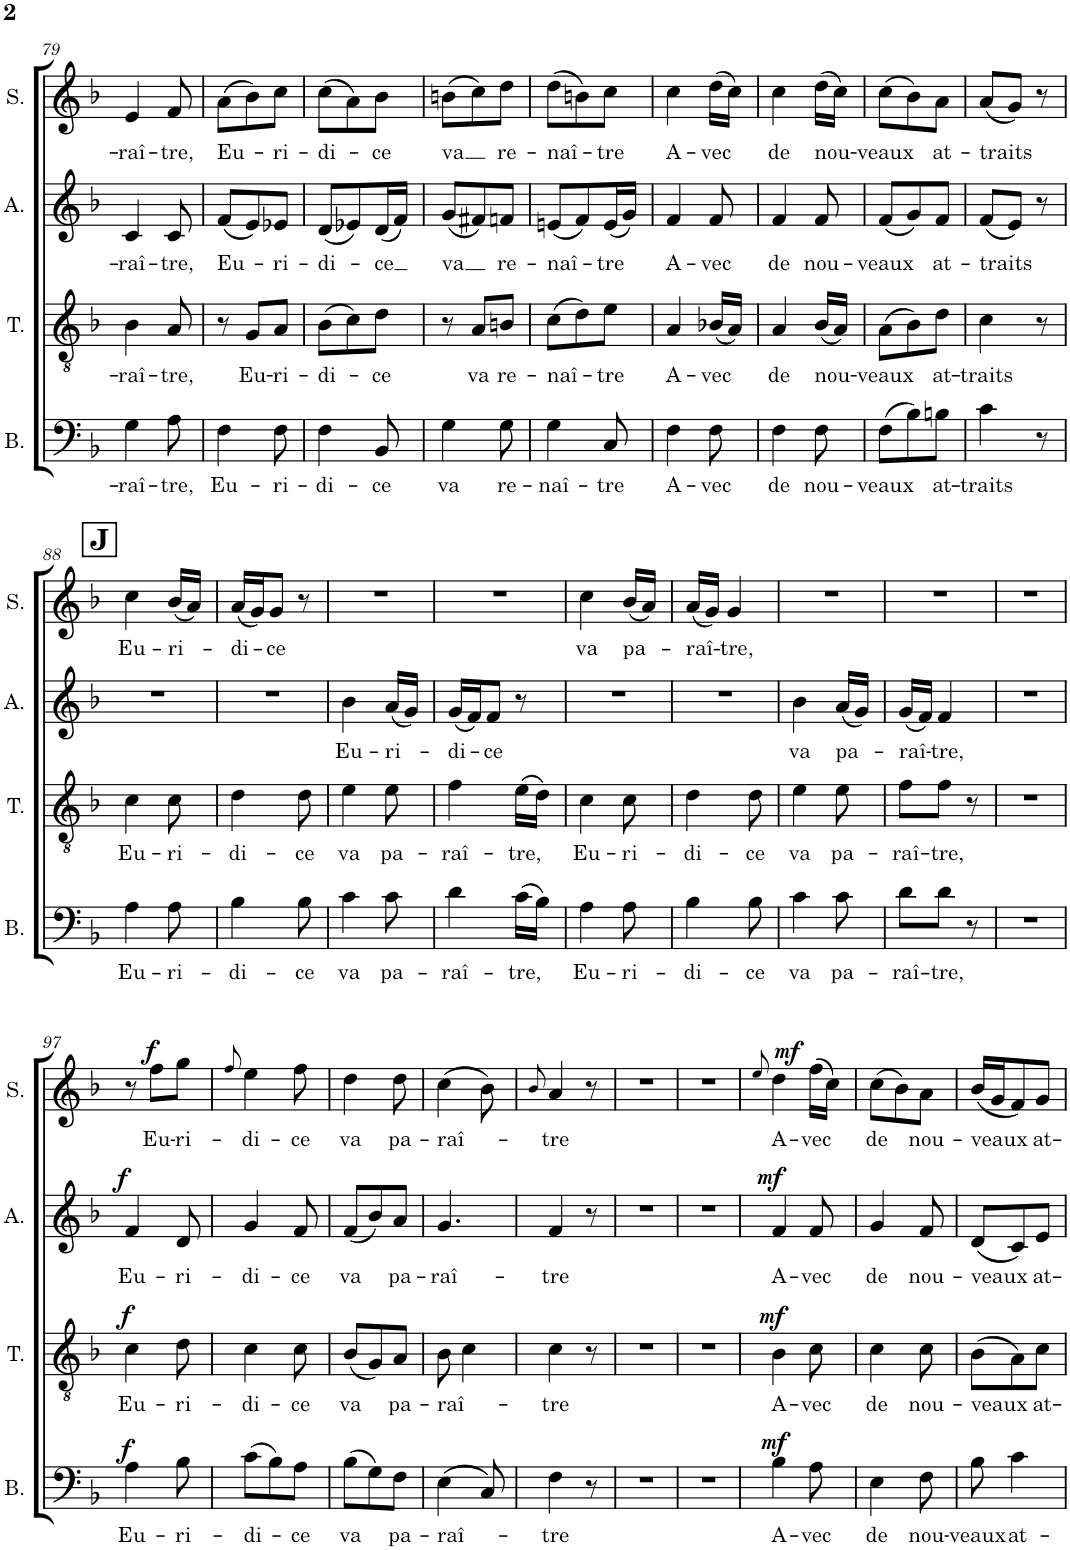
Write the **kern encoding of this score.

**kern	**text	**dynam	**kern	**text	**dynam	**kern	**text	**dynam	**kern	**text	**dynam
*part4	*part4	*part4	*part3	*part3	*part3	*part2	*part2	*part2	*part1	*part1	*part1
*staff4	*staff4	*staff4	*staff3	*staff3	*staff3	*staff2	*staff2	*staff2	*staff1	*staff1	*staff1
*I"Bass	*	*	*I"Tenor	*	*	*I"Alto	*	*	*I"Soprano	*	*
*I'B.	*	*	*I'T.	*	*	*I'A.	*	*	*I'S.	*	*
!!LO:PB:g=z
*clefF4	*	*	*clefGv2	*	*	*clefG2	*	*	*clefG2	*	*
*k[b-]	*	*	*k[b-]	*	*	*k[b-]	*	*	*k[b-]	*	*
*M3/8	*	*	*M3/8	*	*	*M3/8	*	*	*M3/8	*	*
=79	=79	=79	=79	=79	=79	=79	=79	=79	=79	=79	=79
!	!LO:LY:b	!	!	!LO:LY:b	!	!	!LO:LY:b	!	!	!LO:LY:b	!
4G\	-raî-	.	4B-\	-raî-	.	4c/	-raî-	.	4e/	-raî-	.
!	!LO:LY:b	!	!	!LO:LY:b	!	!	!LO:LY:b	!	!	!LO:LY:b	!
8A\	-tre,	.	8A/	-tre,	.	8c/	-tre,	.	8f/	-tre,	.
=80	=80	=80	=80	=80	=80	=80	=80	=80	=80	=80	=80
!	!LO:LY:b	!	!	!	!	!	!LO:LY:b	!	!	!LO:LY:b	!
4F\	Eu-	.	8r	.	.	(8f/L	Eu-	.	(8a\L	Eu-	.
!	!	!	!	!LO:LY:b	!	!	!	!	!	!	!
.	.	.	8G/L	Eu-	.	8e/)	.	.	8b-\)	.	.
!	!LO:LY:b	!	!	!LO:LY:b	!	!	!LO:LY:b	!	!	!LO:LY:b	!
8F\	-ri-	.	8A/J	-ri-	.	8e-X/J	-ri-	.	8cc\J	-ri-	.
=81	=81	=81	=81	=81	=81	=81	=81	=81	=81	=81	=81
!	!LO:LY:b	!	!	!LO:LY:b	!	!	!LO:LY:b	!	!	!LO:LY:b	!
4F\	-di-	.	(8B-\L	-di-	.	(8d/L	-di-	.	(8cc\L	-di-	.
.	.	.	8c\)	.	.	8e-X/)	.	.	8a\)	.	.
!	!LO:LY:b	!	!	!LO:LY:b	!	!	!LO:LY:b	!	!	!LO:LY:b	!
8BB-/	ce	.	8d\J	ce	.	(16d/L	ce	.	8b-\J	ce	.
.	.	.	.	.	.	16f/JJ)	.	.	.	.	.
=82	=82	=82	=82	=82	=82	=82	=82	=82	=82	=82	=82
!	!LO:LY:b	!	!	!	!	!	!LO:LY:b	!	!	!LO:LY:b	!
4G\	va	.	8r	.	.	(8g/L	va	.	(8bn\L	va	.
!	!	!	!	!LO:LY:b	!	!	!	!	!	!	!
.	.	.	8A/L	va	.	8f#X/)	.	.	8cc\)	.	.
!	!LO:LY:b	!	!	!LO:LY:b	!	!	!LO:LY:b	!	!	!LO:LY:b	!
8G\	re-	.	8Bn/J	re-	.	8fn/J	re-	.	8dd\J	re-	.
=83	=83	=83	=83	=83	=83	=83	=83	=83	=83	=83	=83
!	!LO:LY:b	!	!	!LO:LY:b	!	!	!LO:LY:b	!	!	!LO:LY:b	!
4G\	-naî-	.	(8c\L	-naî-	.	(8en/L	-naî-	.	(8dd\L	-naî-	.
.	.	.	8d\)	.	.	8f/)	.	.	8bn\)	.	.
!	!LO:LY:b	!	!	!LO:LY:b	!	!	!LO:LY:b	!	!	!LO:LY:b	!
8C/	-tre	.	8e\J	-tre	.	(16e/L	-tre	.	8cc\J	-tre	.
.	.	.	.	.	.	16g/JJ)	.	.	.	.	.
=84	=84	=84	=84	=84	=84	=84	=84	=84	=84	=84	=84
!	!LO:LY:b	!	!	!LO:LY:b	!	!	!LO:LY:b	!	!	!LO:LY:b	!
4F\	A-	.	4A/	A-	.	4f/	A-	.	4cc\	A-	.
!	!LO:LY:b	!	!	!LO:LY:b	!	!	!LO:LY:b	!	!	!LO:LY:b	!
8F\	-vec	.	(16B-X/LL	-vec	.	8f/	-vec	.	(16dd\LL	-vec	.
.	.	.	16A/JJ)	.	.	.	.	.	16cc\JJ)	.	.
=85	=85	=85	=85	=85	=85	=85	=85	=85	=85	=85	=85
!	!LO:LY:b	!	!	!LO:LY:b	!	!	!LO:LY:b	!	!	!LO:LY:b	!
4F\	de	.	4A/	de	.	4f/	de	.	4cc\	de	.
!	!LO:LY:b	!	!	!LO:LY:b	!	!	!LO:LY:b	!	!	!LO:LY:b	!
8F\	nou-	.	(16B-/LL	nou-	.	8f/	nou-	.	(16dd\LL	nou-	.
.	.	.	16A/JJ)	.	.	.	.	.	16cc\JJ)	.	.
=86	=86	=86	=86	=86	=86	=86	=86	=86	=86	=86	=86
!	!LO:LY:b	!	!	!LO:LY:b	!	!	!LO:LY:b	!	!	!LO:LY:b	!
(8F\L	-veaux	.	(8A\L	-veaux	.	(8f/L	-veaux	.	(8cc\L	-veaux	.
8B-\)	.	.	8B-\)	.	.	8g/)	.	.	8b-\)	.	.
!	!LO:LY:b	!	!	!LO:LY:b	!	!	!LO:LY:b	!	!	!LO:LY:b	!
8Bn\J	at-	.	8d\J	at-	.	8f/J	at-	.	8a\J	at-	.
=87	=87	=87	=87	=87	=87	=87	=87	=87	=87	=87	=87
!	!LO:LY:b	!	!	!LO:LY:b	!	!	!LO:LY:b	!	!	!LO:LY:b	!
4c\	-traits	.	4c\	-traits	.	(8f/L	-traits	.	(8a/L	-traits	.
.	.	.	.	.	.	8e/J)	.	.	8g/J)	.	.
8r	.	.	8r	.	.	8r	.	.	8r	.	.
!!LO:LB:g=z
!!LO:REH:place=s1:a:B:cj:fs=14:t=J
=88	=88	=88	=88	=88	=88	=88	=88	=88	=88	=88	=88
!	!LO:LY:b	!	!	!LO:LY:b	!	!	!	!	!	!LO:LY:b	!
4A\	Eu-	.	4c\	Eu-	.	4.r	.	.	4cc\	Eu-	.
!	!LO:LY:b	!	!	!LO:LY:b	!	!	!	!	!	!LO:LY:b	!
8A\	-ri-	.	8c\	-ri-	.	.	.	.	(16b-/LL	-ri-	.
.	.	.	.	.	.	.	.	.	16a/JJ)	.	.
=89	=89	=89	=89	=89	=89	=89	=89	=89	=89	=89	=89
!	!LO:LY:b	!	!	!LO:LY:b	!	!	!	!	!	!LO:LY:b	!
4B-\	-di-	.	4d\	-di-	.	4.r	.	.	(16a/LL	-di-	.
.	.	.	.	.	.	.	.	.	16g/J)	.	.
!	!	!	!	!	!	!	!	!	!	!LO:LY:b	!
.	.	.	.	.	.	.	.	.	8g/J	-ce	.
!	!LO:LY:b	!	!	!LO:LY:b	!	!	!	!	!	!	!
8B-\	-ce	.	8d\	-ce	.	.	.	.	8r	.	.
=90	=90	=90	=90	=90	=90	=90	=90	=90	=90	=90	=90
!	!LO:LY:b	!	!	!LO:LY:b	!	!	!LO:LY:b	!	!	!	!
4c\	va	.	4e\	va	.	4b-\	Eu-	.	4.r	.	.
!	!LO:LY:b	!	!	!LO:LY:b	!	!	!LO:LY:b	!	!	!	!
8c\	pa-	.	8e\	pa-	.	(16a/LL	-ri-	.	.	.	.
.	.	.	.	.	.	16g/JJ)	.	.	.	.	.
=91	=91	=91	=91	=91	=91	=91	=91	=91	=91	=91	=91
!	!LO:LY:b	!	!	!LO:LY:b	!	!	!LO:LY:b	!	!	!	!
4d\	-raî-	.	4f\	-raî-	.	(16g/LL	-di-	.	4.r	.	.
.	.	.	.	.	.	16f/J)	.	.	.	.	.
!	!	!	!	!	!	!	!LO:LY:b	!	!	!	!
.	.	.	.	.	.	8f/J	-ce	.	.	.	.
!	!LO:LY:b	!	!	!LO:LY:b	!	!	!	!	!	!	!
(16c\LL	-tre,	.	(16e\LL	-tre,	.	8r	.	.	.	.	.
16B-\JJ)	.	.	16d\JJ)	.	.	.	.	.	.	.	.
=92	=92	=92	=92	=92	=92	=92	=92	=92	=92	=92	=92
!	!LO:LY:b	!	!	!LO:LY:b	!	!	!	!	!	!LO:LY:b	!
4A\	Eu-	.	4c\	Eu-	.	4.r	.	.	4cc\	va	.
!	!LO:LY:b	!	!	!LO:LY:b	!	!	!	!	!	!LO:LY:b	!
8A\	-ri-	.	8c\	-ri-	.	.	.	.	(16b-/LL	pa-	.
.	.	.	.	.	.	.	.	.	16a/JJ)	.	.
=93	=93	=93	=93	=93	=93	=93	=93	=93	=93	=93	=93
!	!LO:LY:b	!	!	!LO:LY:b	!	!	!	!	!	!LO:LY:b	!
4B-\	-di-	.	4d\	-di-	.	4.r	.	.	(16a/LL	-raî-	.
.	.	.	.	.	.	.	.	.	16g/JJ)	.	.
!	!	!	!	!	!	!	!	!	!	!LO:LY:b	!
.	.	.	.	.	.	.	.	.	4g/	-tre,	.
!	!LO:LY:b	!	!	!LO:LY:b	!	!	!	!	!	!	!
8B-\	-ce	.	8d\	-ce	.	.	.	.	.	.	.
=94	=94	=94	=94	=94	=94	=94	=94	=94	=94	=94	=94
!	!LO:LY:b	!	!	!LO:LY:b	!	!	!LO:LY:b	!	!	!	!
4c\	va	.	4e\	va	.	4b-\	va	.	4.r	.	.
!	!LO:LY:b	!	!	!LO:LY:b	!	!	!LO:LY:b	!	!	!	!
8c\	pa-	.	8e\	pa-	.	(16a/LL	pa-	.	.	.	.
.	.	.	.	.	.	16g/JJ)	.	.	.	.	.
=95	=95	=95	=95	=95	=95	=95	=95	=95	=95	=95	=95
!	!LO:LY:b	!	!	!LO:LY:b	!	!	!LO:LY:b	!	!	!	!
8d\L	-raî-	.	8f\L	-raî-	.	(16g/LL	-raî-	.	4.r	.	.
.	.	.	.	.	.	16f/JJ)	.	.	.	.	.
!	!LO:LY:b	!	!	!LO:LY:b	!	!	!LO:LY:b	!	!	!	!
8d\J	tre,	.	8f\J	tre,	.	4f/	-tre,	.	.	.	.
8r	.	.	8r	.	.	.	.	.	.	.	.
=96	=96	=96	=96	=96	=96	=96	=96	=96	=96	=96	=96
4.r	.	.	4.r	.	.	4.r	.	.	4.r	.	.
!!LO:LB:g=z
=97	=97	=97	=97	=97	=97	=97	=97	=97	=97	=97	=97
!	!LO:LY:b	!LO:DY:a	!	!LO:LY:b	!LO:DY:a	!	!LO:LY:b	!LO:DY:a	!	!	!
4A\	Eu-	f	4c\	Eu-	f	4f/	Eu-	f	8r	.	.
!	!	!	!	!	!	!	!	!	!	!LO:LY:b	!LO:DY:a
.	.	.	.	.	.	.	.	.	8ff\L	Eu-	f
!	!LO:LY:b	!	!	!LO:LY:b	!	!	!LO:LY:b	!	!	!LO:LY:b	!
8B-\	-ri-	.	8d\	-ri-	.	8d/	-ri-	.	8gg\J	-ri-	.
=98	=98	=98	=98	=98	=98	=98	=98	=98	=98	=98	=98
.	.	.	.	.	.	.	.	.	8qff/	.	.
!	!LO:LY:b	!	!	!LO:LY:b	!	!	!LO:LY:b	!	!	!LO:LY:b	!
(8c\L	-di-	.	4c\	-di-	.	4g/	-di-	.	4ee\	-di-	.
8B-\)	.	.	.	.	.	.	.	.	.	.	.
!	!LO:LY:b	!	!	!LO:LY:b	!	!	!LO:LY:b	!	!	!LO:LY:b	!
8A\J	-ce	.	8c\	-ce	.	8f/	-ce	.	8ff\	-ce	.
=99	=99	=99	=99	=99	=99	=99	=99	=99	=99	=99	=99
!	!LO:LY:b	!	!	!LO:LY:b	!	!	!LO:LY:b	!	!	!LO:LY:b	!
(8B-\L	va	.	(8B-/L	va	.	(8f/L	va	.	4dd\	va	.
8G\)	.	.	8G/)	.	.	8b-/)	.	.	.	.	.
!	!LO:LY:b	!	!	!LO:LY:b	!	!	!LO:LY:b	!	!	!LO:LY:b	!
8F\J	pa-	.	8A/J	pa-	.	8a/J	pa-	.	8dd\	pa-	.
=100	=100	=100	=100	=100	=100	=100	=100	=100	=100	=100	=100
!	!LO:LY:b	!	!	!LO:LY:b	!	!	!LO:LY:b	!	!	!LO:LY:b	!
(4E\	-raî-	.	8B-\	-raî-	.	4.g/	-raî-	.	(4cc\	-raî-	.
.	.	.	4c\	.	.	.	.	.	.	.	.
8C/)	.	.	.	.	.	.	.	.	8b-\)	.	.
=101	=101	=101	=101	=101	=101	=101	=101	=101	=101	=101	=101
.	.	.	.	.	.	.	.	.	8qb-/	.	.
!	!LO:LY:b	!	!	!LO:LY:b	!	!	!LO:LY:b	!	!	!LO:LY:b	!
4F\	-tre	.	4c\	-tre	.	4f/	-tre	.	4a/	-tre	.
8r	.	.	8r	.	.	8r	.	.	8r	.	.
=102	=102	=102	=102	=102	=102	=102	=102	=102	=102	=102	=102
4.r	.	.	4.r	.	.	4.r	.	.	4.r	.	.
=103	=103	=103	=103	=103	=103	=103	=103	=103	=103	=103	=103
4.r	.	.	4.r	.	.	4.r	.	.	4.r	.	.
=104	=104	=104	=104	=104	=104	=104	=104	=104	=104	=104	=104
.	.	.	.	.	.	.	.	.	8qee/	.	.
!	!LO:LY:b	!LO:DY:a	!	!LO:LY:b	!LO:DY:a	!	!LO:LY:b	!LO:DY:a	!	!LO:LY:b	!LO:DY:a
4B-\	A-	mf	4B-\	A-	mf	4f/	A-	mf	4dd\	A-	mf
!	!LO:LY:b	!	!	!LO:LY:b	!	!	!LO:LY:b	!	!	!LO:LY:b	!
8A\	-vec	.	8c\	-vec	.	8f/	-vec	.	(16ff\LL	-vec	.
.	.	.	.	.	.	.	.	.	16cc\JJ)	.	.
=105	=105	=105	=105	=105	=105	=105	=105	=105	=105	=105	=105
!	!LO:LY:b	!	!	!LO:LY:b	!	!	!LO:LY:b	!	!	!LO:LY:b	!
4E\	de	.	4c\	de	.	4g/	de	.	(8cc\L	de	.
.	.	.	.	.	.	.	.	.	8b-\)	.	.
!	!LO:LY:b	!	!	!LO:LY:b	!	!	!LO:LY:b	!	!	!LO:LY:b	!
8F\	nou-	.	8c\	nou-	.	8f/	nou-	.	8a\J	nou-	.
=106	=106	=106	=106	=106	=106	=106	=106	=106	=106	=106	=106
!	!LO:LY:b	!	!	!LO:LY:b	!	!	!LO:LY:b	!	!	!LO:LY:b	!
8B-\	-veaux	.	(8B-\L	-veaux	.	(8d/L	-veaux	.	(16b-/LL	-veaux	.
.	.	.	.	.	.	.	.	.	16g/J	.	.
!	!LO:LY:b	!	!	!	!	!	!	!	!	!	!
4c\	at-	.	8A\)	.	.	8c/)	.	.	8f/)	.	.
!	!	!	!	!LO:LY:b	!	!	!LO:LY:b	!	!	!LO:LY:b	!
.	.	.	8c\J	at-	.	8e/J	at-	.	8g/J	at-	.
=	=	=	=	=	=	=	=	=	=	=	=
*-	*-	*-	*-	*-	*-	*-	*-	*-	*-	*-	*-
